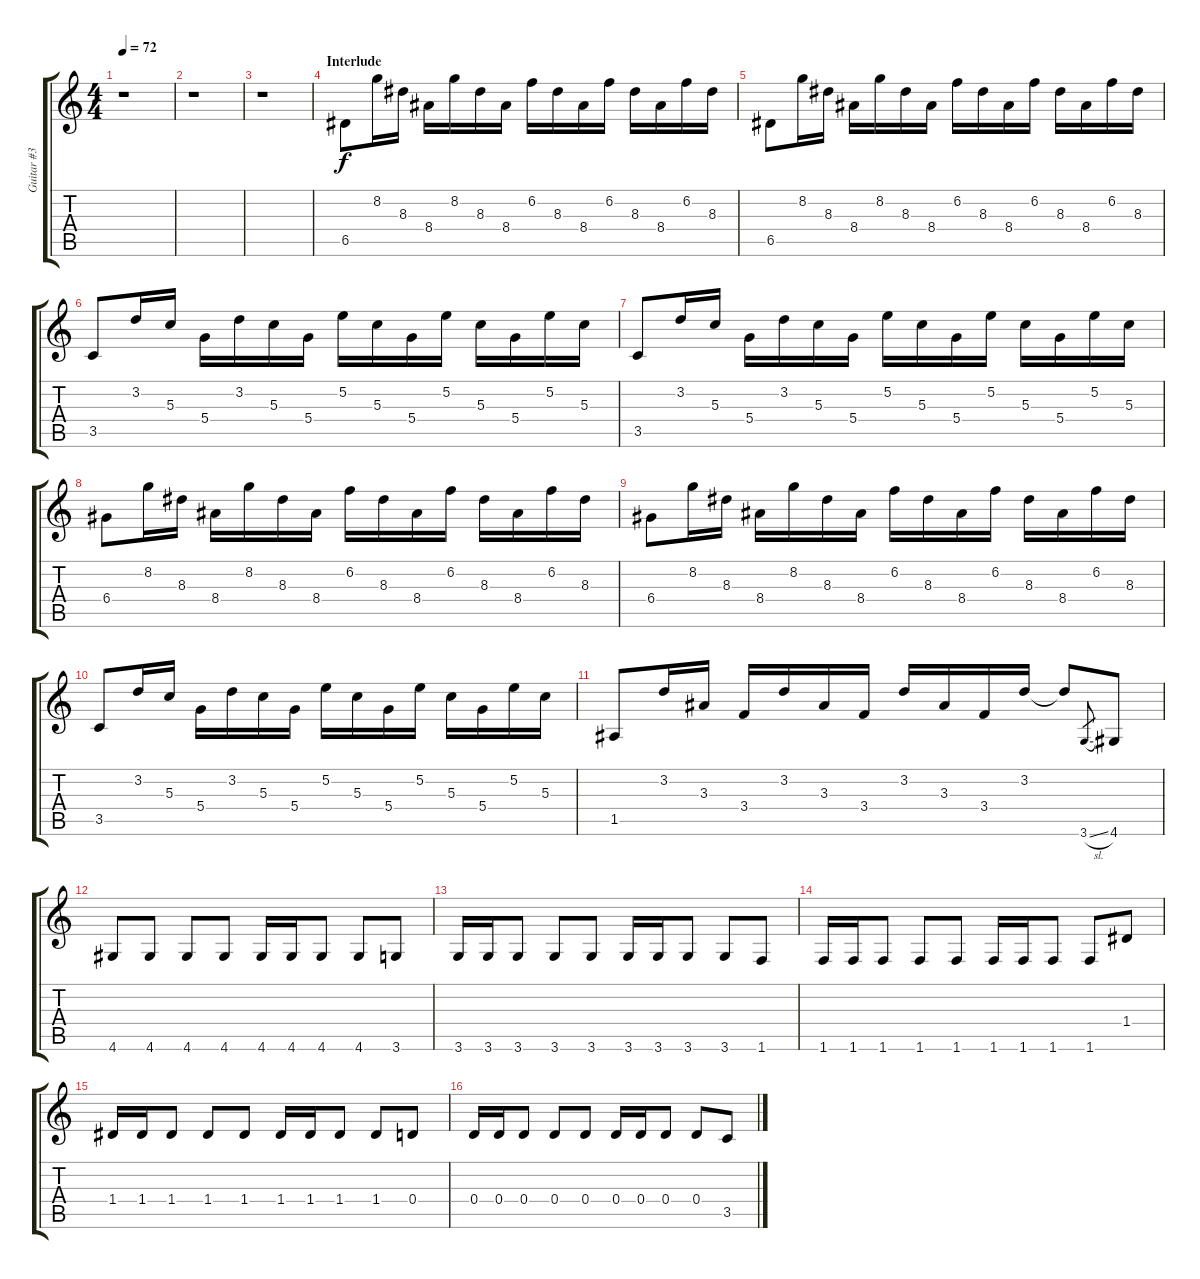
\track ("Guitar #3" "Guitar #3") {instrument electricguitarclean}
\staff {score tabs}
\tuning (E4 B3 G3 D3 A2 E2) {hide}
\ts (4 4)
\tempo 72
\clef g2
\ks c
r.1{dy f} |
r.1 |
r.1 |
\section ("" "Interlude")
6.5.8 8.2.16 8.3.16 8.4.16 8.2.16 8.3.16 8.4.16 6.2.16 8.3.16 8.4.16 6.2.16 8.3.16 8.4.16 6.2.16 8.3.16 |
6.5.8 8.2.16 8.3.16 8.4.16 8.2.16 8.3.16 8.4.16 6.2.16 8.3.16 8.4.16 6.2.16 8.3.16 8.4.16 6.2.16 8.3.16 |
3.5.8 3.2.16 5.3.16 5.4.16 3.2.16 5.3.16 5.4.16 5.2.16 5.3.16 5.4.16 5.2.16 5.3.16 5.4.16 5.2.16 5.3.16 |
3.5.8 3.2.16 5.3.16 5.4.16 3.2.16 5.3.16 5.4.16 5.2.16 5.3.16 5.4.16 5.2.16 5.3.16 5.4.16 5.2.16 5.3.16 |
6.4.8 8.2.16 8.3.16 8.4.16 8.2.16 8.3.16 8.4.16 6.2.16 8.3.16 8.4.16 6.2.16 8.3.16 8.4.16 6.2.16 8.3.16 |
6.4.8 8.2.16 8.3.16 8.4.16 8.2.16 8.3.16 8.4.16 6.2.16 8.3.16 8.4.16 6.2.16 8.3.16 8.4.16 6.2.16 8.3.16 |
3.5.8 3.2.16 5.3.16 5.4.16 3.2.16 5.3.16 5.4.16 5.2.16 5.3.16 5.4.16 5.2.16 5.3.16 5.4.16 5.2.16 5.3.16 |
1.5.8 3.2.16 3.3.16 3.4.16 3.2.16 3.3.16 3.4.16 3.2.16 3.3.16 3.4.16 3.2.16 3.2{t}.8 3.6{sl}.8{gr} 4.6.8{instrument electricguitarmuted} |
4.6.8 4.6.8 4.6.8 4.6.8 4.6.16 4.6.16 4.6.8 4.6.8 3.6.8 |
3.6.16 3.6.16 3.6.8 3.6.8 3.6.8 3.6.16 3.6.16 3.6.8 3.6.8 1.6.8 |
1.6.16 1.6.16 1.6.8 1.6.8 1.6.8 1.6.16 1.6.16 1.6.8 1.6.8 1.4.8 |
1.4.16 1.4.16 1.4.8 1.4.8 1.4.8 1.4.16 1.4.16 1.4.8 1.4.8 0.4.8 |
0.4.16 0.4.16 0.4.8 0.4.8 0.4.8 0.4.16 0.4.16 0.4.8 0.4.8 3.5.8
